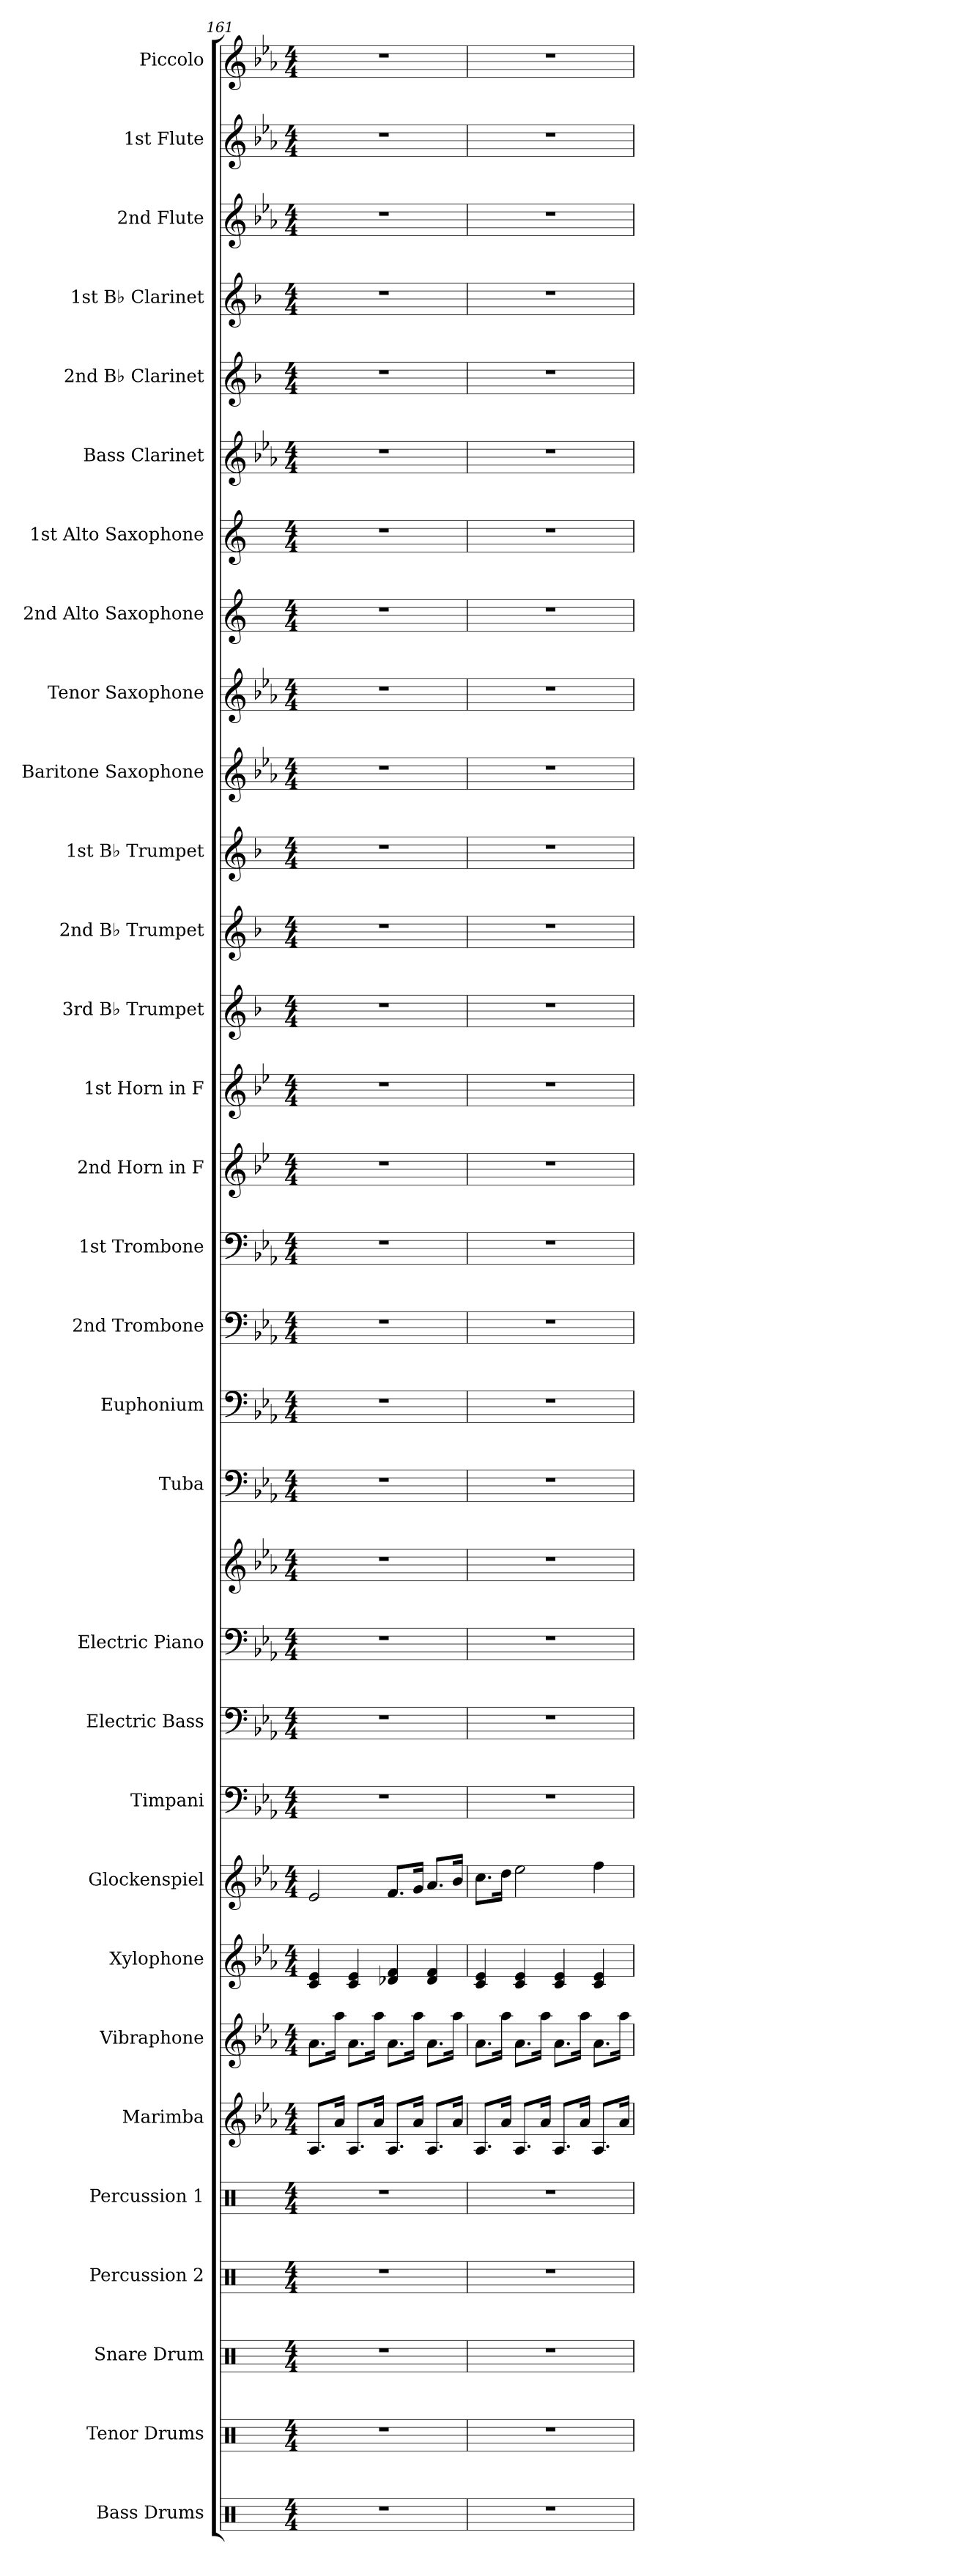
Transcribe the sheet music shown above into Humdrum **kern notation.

**kern	**kern	**kern	**kern	**kern	**kern	**kern	**kern	**kern	**kern	**kern	**kern	**kern	**kern	**kern	**kern	**kern	**kern	**kern	**kern	**kern	**kern	**kern	**kern	**kern	**kern	**kern	**kern	**kern	**kern	**kern	**kern
*part31	*part30	*part29	*part28	*part27	*part26	*part25	*part24	*part23	*part22	*part21	*part20	*part20	*part19	*part18	*part17	*part16	*part15	*part14	*part13	*part12	*part11	*part10	*part9	*part8	*part7	*part6	*part5	*part4	*part3	*part2	*part1
*staff32	*staff31	*staff30	*staff29	*staff28	*staff27	*staff26	*staff25	*staff24	*staff23	*staff22	*staff21	*staff20	*staff19	*staff18	*staff17	*staff16	*staff15	*staff14	*staff13	*staff12	*staff11	*staff10	*staff9	*staff8	*staff7	*staff6	*staff5	*staff4	*staff3	*staff2	*staff1
*I"Bass Drums	*I"Tenor Drums	*I"Snare Drum	*I"Percussion 2	*I"Percussion 1	*I"Marimba	*I"Vibraphone	*I"Xylophone	*I"Glockenspiel	*I"Timpani	*I"Electric Bass	*I"Electric Piano	*	*I"Tuba	*I"Euphonium	*I"2nd Trombone	*I"1st Trombone	*I"2nd Horn in F	*I"1st Horn in F	*I"3rd B♭ Trumpet	*I"2nd B♭ Trumpet	*I"1st B♭ Trumpet	*I"Baritone Saxophone	*I"Tenor Saxophone	*I"2nd Alto Saxophone	*I"1st Alto Saxophone	*I"Bass Clarinet	*I"2nd B♭ Clarinet	*I"1st B♭ Clarinet	*I"2nd Flute	*I"1st Flute	*I"Piccolo
*I'B.D.	*I'T.D.	*I'S.D.	*I'Perc.	*I'Perc.	*I'Mrm.	*I'Vib.	*I'Xyl.	*I'Glock.	*I'Timp.	*I'El. B.	*I'El. Pno.	*	*I'Tba.	*I'Euph.	*I'Tbn.	*I'Tbn.	*	*	*I'B♭ Tpt.	*I'B♭ Tpt.	*I'B♭ Tpt.	*I'Bar. Sax.	*I'T. Sax.	*I'A. Sax.	*I'A. Sax.	*I'B. Cl.	*I'B♭ Cl.	*I'B♭ Cl.	*I'Fl.	*I'Fl.	*I'Picc.
*clefX	*clefX	*clefX	*clefX	*clefX	*clefG2	*clefG2	*clefG2	*clefG2	*clefF4	*clefF4	*clefF4	*clefG2	*clefF4	*clefF4	*clefF4	*clefF4	*clefG2	*clefG2	*clefG2	*clefG2	*clefG2	*clefG2	*clefG2	*clefG2	*clefG2	*clefG2	*clefG2	*clefG2	*clefG2	*clefG2	*clefG2
*	*	*	*	*	*	*	*ITrd-7c-12	*ITrd-14c-24	*	*ITrd7c12	*	*	*	*	*	*	*ITrd4c7	*ITrd4c7	*ITrd1c2	*ITrd1c2	*ITrd1c2	*ITrd12c21	*ITrd8c14	*ITrd5c9	*ITrd5c9	*ITrd8c14	*ITrd1c2	*ITrd1c2	*	*	*ITrd-7c-12
*k[]	*k[]	*k[]	*k[]	*k[]	*k[b-e-a-]	*k[b-e-a-]	*k[b-e-a-]	*k[b-e-a-]	*k[b-e-a-]	*k[b-e-a-]	*k[b-e-a-]	*k[b-e-a-]	*k[b-e-a-]	*k[b-e-a-]	*k[b-e-a-]	*k[b-e-a-]	*k[b-e-a-]	*k[b-e-a-]	*k[b-e-a-]	*k[b-e-a-]	*k[b-e-a-]	*k[b-e-a-]	*k[b-e-a-]	*k[b-e-a-]	*k[b-e-a-]	*k[b-e-a-]	*k[b-e-a-]	*k[b-e-a-]	*k[b-e-a-]	*k[b-e-a-]	*k[b-e-a-]
*M4/4	*M4/4	*M4/4	*M4/4	*M4/4	*M4/4	*M4/4	*M4/4	*M4/4	*M4/4	*M4/4	*M4/4	*M4/4	*M4/4	*M4/4	*M4/4	*M4/4	*M4/4	*M4/4	*M4/4	*M4/4	*M4/4	*M4/4	*M4/4	*M4/4	*M4/4	*M4/4	*M4/4	*M4/4	*M4/4	*M4/4	*M4/4
=161	=161	=161	=161	=161	=161	=161	=161	=161	=161	=161	=161	=161	=161	=161	=161	=161	=161	=161	=161	=161	=161	=161	=161	=161	=161	=161	=161	=161	=161	=161	=161
1r	1r	1r	1r	1r	8.A-/L	8.a-\L	4cc/ 4ee-/	2eee-/	1r	1r	1r	1r	1r	1r	1r	1r	1r	1r	1r	1r	1r	1r	1r	1r	1r	1r	1r	1r	1r	1r	1r
.	.	.	.	.	16a-/Jk	16aa-\Jk	.	.	.	.	.	.	.	.	.	.	.	.	.	.	.	.	.	.	.	.	.	.	.	.	.
.	.	.	.	.	8.A-/L	8.a-\L	4cc/ 4ee-/	.	.	.	.	.	.	.	.	.	.	.	.	.	.	.	.	.	.	.	.	.	.	.	.
.	.	.	.	.	16a-/Jk	16aa-\Jk	.	.	.	.	.	.	.	.	.	.	.	.	.	.	.	.	.	.	.	.	.	.	.	.	.
.	.	.	.	.	8.A-/L	8.a-\L	4dd-X/ 4ff/	8.fff/L	.	.	.	.	.	.	.	.	.	.	.	.	.	.	.	.	.	.	.	.	.	.	.
.	.	.	.	.	16a-/Jk	16aa-\Jk	.	16ggg/Jk	.	.	.	.	.	.	.	.	.	.	.	.	.	.	.	.	.	.	.	.	.	.	.
.	.	.	.	.	8.A-/L	8.a-\L	4dd-/ 4ff/	8.aaa-/L	.	.	.	.	.	.	.	.	.	.	.	.	.	.	.	.	.	.	.	.	.	.	.
.	.	.	.	.	16a-/Jk	16aa-\Jk	.	16bbb-/Jk	.	.	.	.	.	.	.	.	.	.	.	.	.	.	.	.	.	.	.	.	.	.	.
=162	=162	=162	=162	=162	=162	=162	=162	=162	=162	=162	=162	=162	=162	=162	=162	=162	=162	=162	=162	=162	=162	=162	=162	=162	=162	=162	=162	=162	=162	=162	=162
1r	1r	1r	1r	1r	8.A-/L	8.a-\L	4cc/ 4ee-/	8.cccc\L	1r	1r	1r	1r	1r	1r	1r	1r	1r	1r	1r	1r	1r	1r	1r	1r	1r	1r	1r	1r	1r	1r	1r
.	.	.	.	.	16a-/Jk	16aa-\Jk	.	16dddd\Jk	.	.	.	.	.	.	.	.	.	.	.	.	.	.	.	.	.	.	.	.	.	.	.
.	.	.	.	.	8.A-/L	8.a-\L	4cc/ 4ee-/	2eeee-\	.	.	.	.	.	.	.	.	.	.	.	.	.	.	.	.	.	.	.	.	.	.	.
.	.	.	.	.	16a-/Jk	16aa-\Jk	.	.	.	.	.	.	.	.	.	.	.	.	.	.	.	.	.	.	.	.	.	.	.	.	.
.	.	.	.	.	8.A-/L	8.a-\L	4cc/ 4ee-/	.	.	.	.	.	.	.	.	.	.	.	.	.	.	.	.	.	.	.	.	.	.	.	.
.	.	.	.	.	16a-/Jk	16aa-\Jk	.	.	.	.	.	.	.	.	.	.	.	.	.	.	.	.	.	.	.	.	.	.	.	.	.
.	.	.	.	.	8.A-/L	8.a-\L	4cc/ 4ee-/	4ffff\	.	.	.	.	.	.	.	.	.	.	.	.	.	.	.	.	.	.	.	.	.	.	.
.	.	.	.	.	16a-/Jk	16aa-\Jk	.	.	.	.	.	.	.	.	.	.	.	.	.	.	.	.	.	.	.	.	.	.	.	.	.
=	=	=	=	=	=	=	=	=	=	=	=	=	=	=	=	=	=	=	=	=	=	=	=	=	=	=	=	=	=	=	=
*-	*-	*-	*-	*-	*-	*-	*-	*-	*-	*-	*-	*-	*-	*-	*-	*-	*-	*-	*-	*-	*-	*-	*-	*-	*-	*-	*-	*-	*-	*-	*-
